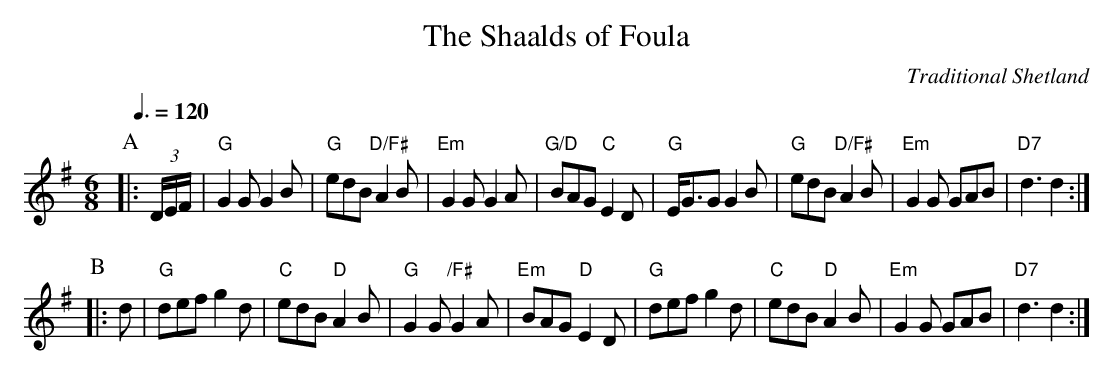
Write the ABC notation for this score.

X:1
T:The Shaalds of Foula
C:Traditional Shetland
Q:3/8=120
M:6/8
L:1/8
K:Em
P:A
|: (3D/E/F/ | "G"G2G G2B | "G"edB "D/F#"A2B | "Em"G2G G2A | "G/D"BAG "C"E2D |\
"G"E<GG G2B | "G"edB "D/F#"A2B | "Em"G2G GAB | "D7"d3 d2 :|
P:B
|: d | "G"def g2d | "C"edB "D"A2B | "G"G2G "/F#"G2A | "Em"BAG "D"E2D |\
"G"def g2d | "C"edB "D"A2B | "Em"G2G GAB | "D7"d3 d2 :|
